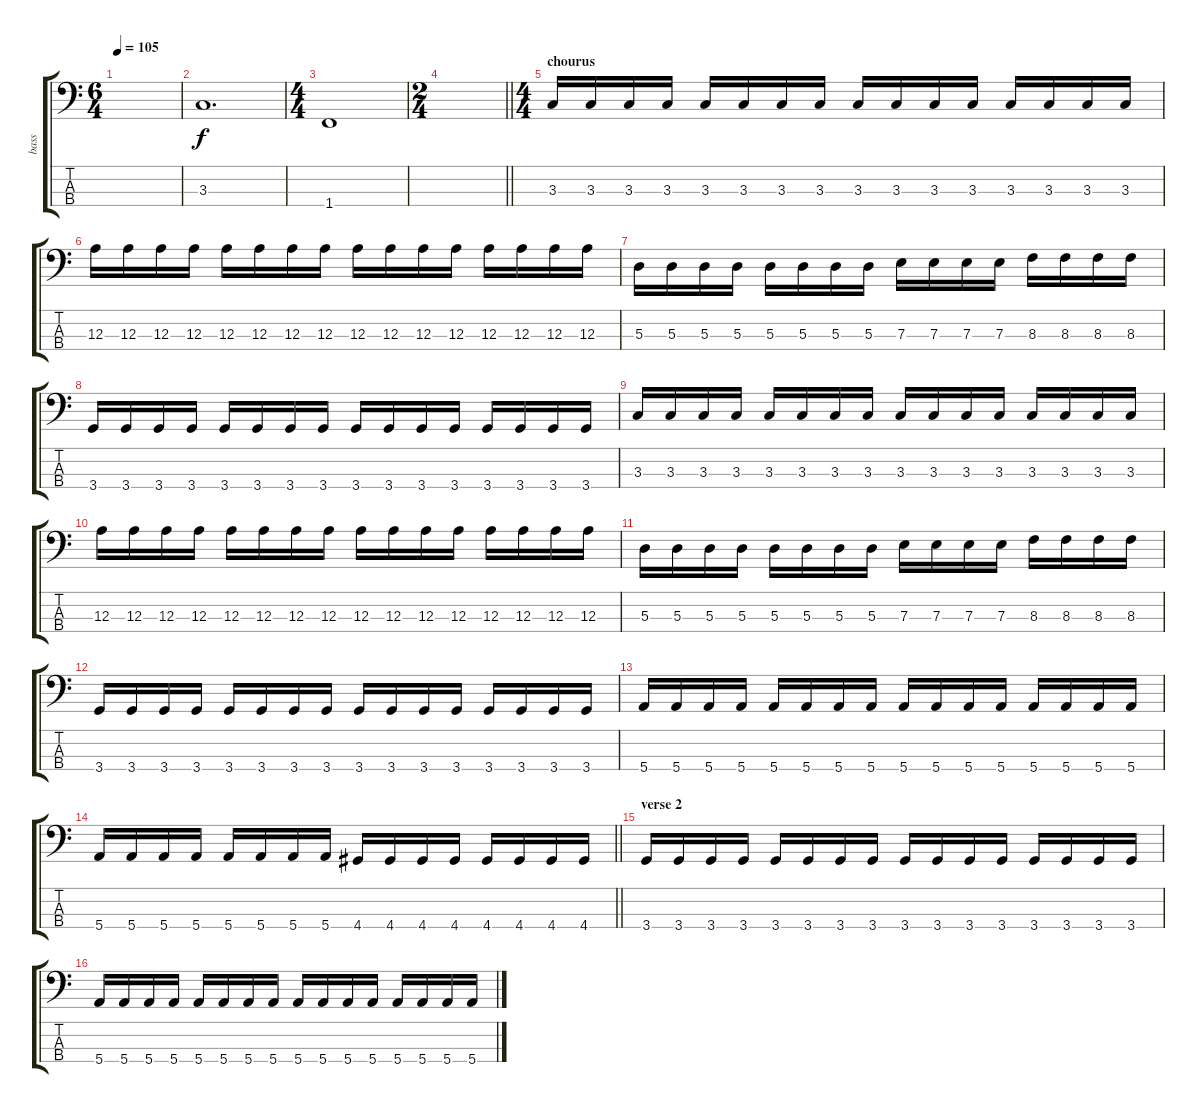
\track ("bass" "bass") {instrument electricbassfinger}
\staff {score tabs}
\tuning (G2 D2 A1 E1) {hide}
\ts (6 4)
\tempo 105
\clef f4
\ks c
|
3.3.1{d} |
\ts (4 4)
1.4.1 |
\ts (2 4)
\barLineRight lightlight
|
\ts (4 4)
\section ("" "chourus")
3.3.16 3.3.16 3.3.16 3.3.16 3.3.16 3.3.16 3.3.16 3.3.16 3.3.16 3.3.16 3.3.16 3.3.16 3.3.16 3.3.16 3.3.16 3.3.16 |
12.3.16 12.3.16 12.3.16 12.3.16 12.3.16 12.3.16 12.3.16 12.3.16 12.3.16 12.3.16 12.3.16 12.3.16 12.3.16 12.3.16 12.3.16 12.3.16 |
5.3.16 5.3.16 5.3.16 5.3.16 5.3.16 5.3.16 5.3.16 5.3.16 7.3.16 7.3.16 7.3.16 7.3.16 8.3.16 8.3.16 8.3.16 8.3.16 |
3.4.16 3.4.16 3.4.16 3.4.16 3.4.16 3.4.16 3.4.16 3.4.16 3.4.16 3.4.16 3.4.16 3.4.16 3.4.16 3.4.16 3.4.16 3.4.16 |
3.3.16 3.3.16 3.3.16 3.3.16 3.3.16 3.3.16 3.3.16 3.3.16 3.3.16 3.3.16 3.3.16 3.3.16 3.3.16 3.3.16 3.3.16 3.3.16 |
12.3.16 12.3.16 12.3.16 12.3.16 12.3.16 12.3.16 12.3.16 12.3.16 12.3.16 12.3.16 12.3.16 12.3.16 12.3.16 12.3.16 12.3.16 12.3.16 |
5.3.16 5.3.16 5.3.16 5.3.16 5.3.16 5.3.16 5.3.16 5.3.16 7.3.16 7.3.16 7.3.16 7.3.16 8.3.16 8.3.16 8.3.16 8.3.16 |
3.4.16 3.4.16 3.4.16 3.4.16 3.4.16 3.4.16 3.4.16 3.4.16 3.4.16 3.4.16 3.4.16 3.4.16 3.4.16 3.4.16 3.4.16 3.4.16 |
5.4.16 5.4.16 5.4.16 5.4.16 5.4.16 5.4.16 5.4.16 5.4.16 5.4.16 5.4.16 5.4.16 5.4.16 5.4.16 5.4.16 5.4.16 5.4.16 |
\barLineRight lightlight
5.4.16 5.4.16 5.4.16 5.4.16 5.4.16 5.4.16 5.4.16 5.4.16 4.4.16 4.4.16 4.4.16 4.4.16 4.4.16 4.4.16 4.4.16 4.4.16 |
\section ("" "verse 2")
3.4.16 3.4.16 3.4.16 3.4.16 3.4.16 3.4.16 3.4.16 3.4.16 3.4.16 3.4.16 3.4.16 3.4.16 3.4.16 3.4.16 3.4.16 3.4.16 |
5.4.16 5.4.16 5.4.16 5.4.16 5.4.16 5.4.16 5.4.16 5.4.16 5.4.16 5.4.16 5.4.16 5.4.16 5.4.16 5.4.16 5.4.16 5.4.16
